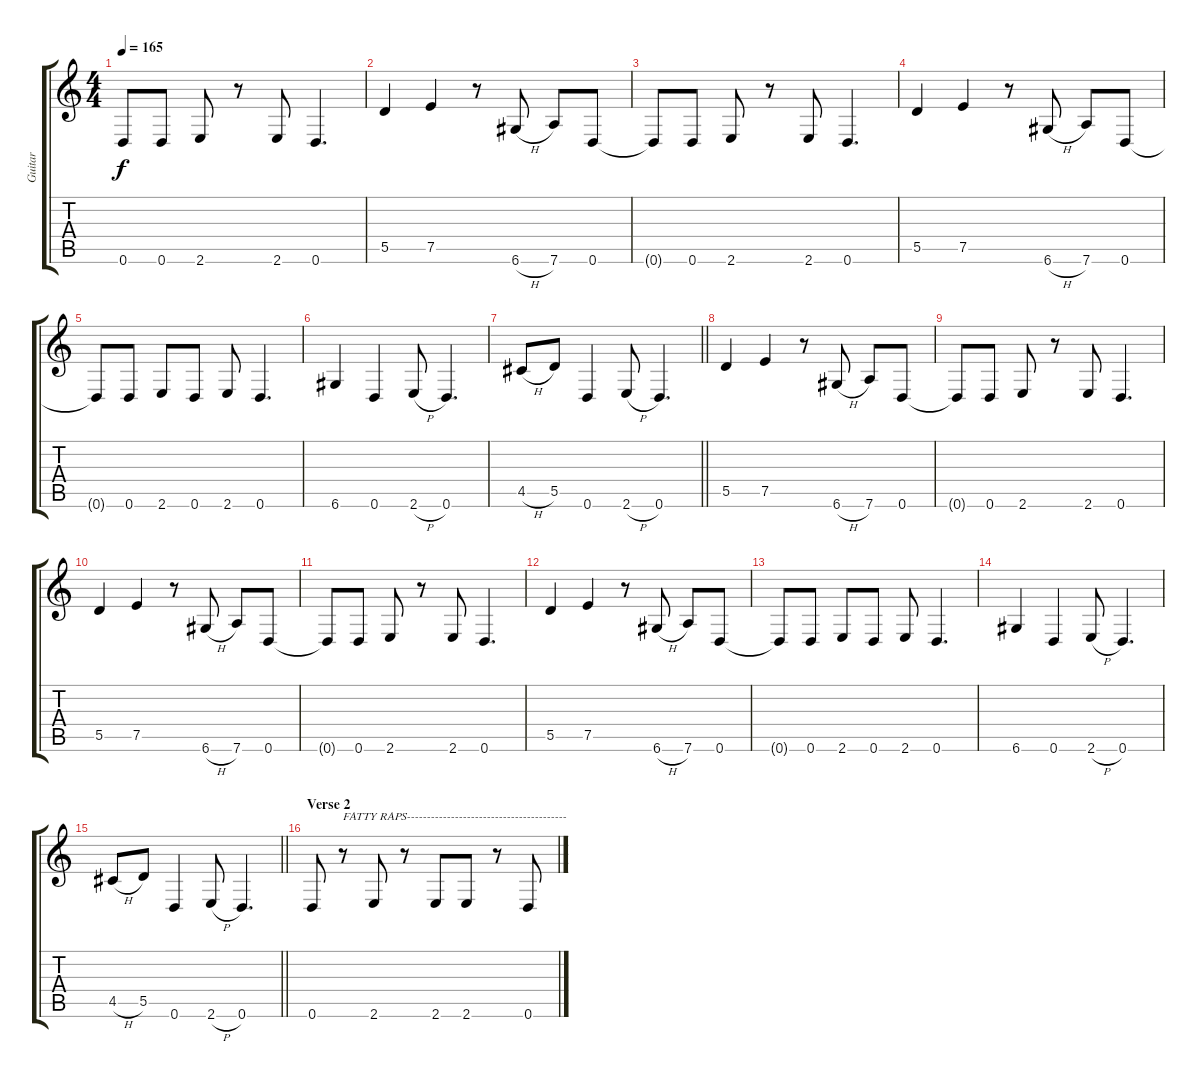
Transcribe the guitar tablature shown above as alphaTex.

\track ("Guitar" "Guitar") {instrument distortionguitar}
\staff {score tabs}
\tuning (E4 B3 G3 D3 A2 D2) {hide}
\ts (4 4)
\tempo 165
\clef g2
\ks c
0.6{t}.8{dy f} 0.6.8 2.6.8 r.8 2.6.8 0.6.4{d} |
5.5.4 7.5.4 r.8 6.6{h}.8 7.6.8 0.6.8 |
0.6{t}.8 0.6.8 2.6.8 r.8 2.6.8 0.6.4{d} |
5.5.4 7.5.4 r.8 6.6{h}.8 7.6.8 0.6.8 |
0.6{t}.8 0.6.8 2.6.8 0.6.8 2.6.8 0.6.4{d} |
6.6.4 0.6.4 2.6{h}.8 0.6.4{d} |
\barLineRight lightlight
4.5{h}.8 5.5.8 0.6.4 2.6{h}.8 0.6.4{d} |
5.5.4 7.5.4 r.8 6.6{h}.8 7.6.8 0.6.8 |
0.6{t}.8 0.6.8 2.6.8 r.8 2.6.8 0.6.4{d} |
5.5.4 7.5.4 r.8 6.6{h}.8 7.6.8 0.6.8 |
0.6{t}.8 0.6.8 2.6.8 r.8 2.6.8 0.6.4{d} |
5.5.4 7.5.4 r.8 6.6{h}.8 7.6.8 0.6.8 |
0.6{t}.8 0.6.8 2.6.8 0.6.8 2.6.8 0.6.4{d} |
6.6.4 0.6.4 2.6{h}.8 0.6.4{d} |
\barLineRight lightlight
4.5{h}.8 5.5.8 0.6.4 2.6{h}.8 0.6.4{d} |
\section ("" "Verse 2")
0.6.8 r.8{txt "FATTY RAPS----------------------------------------"} 2.6.8 r.8 2.6.8 2.6.8 r.8 0.6.8
